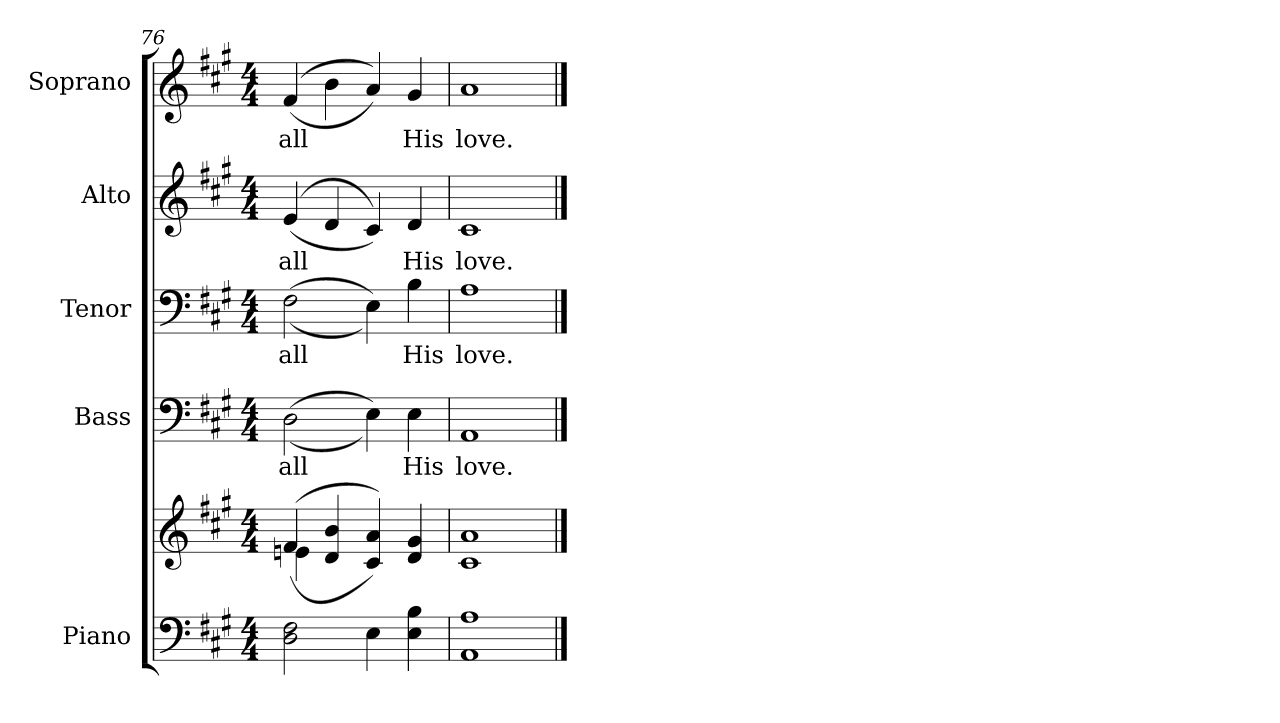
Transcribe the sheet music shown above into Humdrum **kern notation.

**kern	**kern	**kern	**text	**kern	**text	**kern	**text	**kern	**text
*part5	*part5	*part4	*part4	*part3	*part3	*part2	*part2	*part1	*part1
*staff6	*staff5	*staff4	*staff4	*staff3	*staff3	*staff2	*staff2	*staff1	*staff1
*I"Piano	*	*I"Bass	*	*I"Tenor	*	*I"Alto	*	*I"Soprano	*
*I'Pno.	*	*I'B.	*	*I'T.	*	*I'A.	*	*I'S.	*
!!LO:PB:g=z
*clefF4	*clefG2	*clefF4	*	*clefF4	*	*clefG2	*	*clefG2	*
*k[f#c#g#]	*k[f#c#g#]	*k[f#c#g#]	*	*k[f#c#g#]	*	*k[f#c#g#]	*	*k[f#c#g#]	*
*A:	*A:	*A:	*	*A:	*	*A:	*	*A:	*
*M4/4	*M4/4	*M4/4	*	*M4/4	*	*M4/4	*	*M4/4	*
=76	=76	=76	=76	=76	=76	=76	=76	=76	=76
*	*^	*	*	*	*	*	*	*	*
!	!	!	!	!LO:LY:b:color=#000000	!	!	!	!	!	!
!	!	!	!	!	!	!LO:LY:b:color=#000000	!	!	!	!
!	!	!	!	!	!	!	!	!LO:LY:b:color=#000000	!	!
!	!	!	!	!	!	!	!	!	!	!LO:LY:b:color=#000000
2Di\ 2F#i	((4f#i/	4eni\	((2Di\	all	((2F#i\	all	((4ei/	all	((4f#i/	all
.	4di/ 4bi	4ryy	.	.	.	.	4di/	.	4bi\	.
4Ei\	4c#i/ 4ai))	2ryy	4Ei\))	.	4Ei\))	.	4c#i/))	.	4ai/))	.
!	!	!	!	!LO:LY:b:color=#000000	!	!	!	!	!	!
!	!	!	!	!	!	!LO:LY:b:color=#000000	!	!	!	!
!	!	!	!	!	!	!	!	!LO:LY:b:color=#000000	!	!
!	!	!	!	!	!	!	!	!	!	!LO:LY:b:color=#000000
4Ei\ 4Bi	4di/ 4g#i	.	4Ei\	His	4Bi\	His	4di/	His	4g#i/	His
*	*v	*v	*	*	*	*	*	*	*	*
=77	=77	=77	=77	=77	=77	=77	=77	=77	=77
!	!	!	!LO:LY:b:color=#000000	!	!	!	!	!	!
!	!	!	!	!	!LO:LY:b:color=#000000	!	!	!	!
!	!	!	!	!	!	!	!LO:LY:b:color=#000000	!	!
!	!	!	!	!	!	!	!	!	!LO:LY:b:color=#000000
1AAi 1Ai	1c#i 1ai	1AAi	love.	1Ai	love.	1c#i	love.	1ai	love.
==	==	==	==	==	==	==	==	==	==
*-	*-	*-	*-	*-	*-	*-	*-	*-	*-
